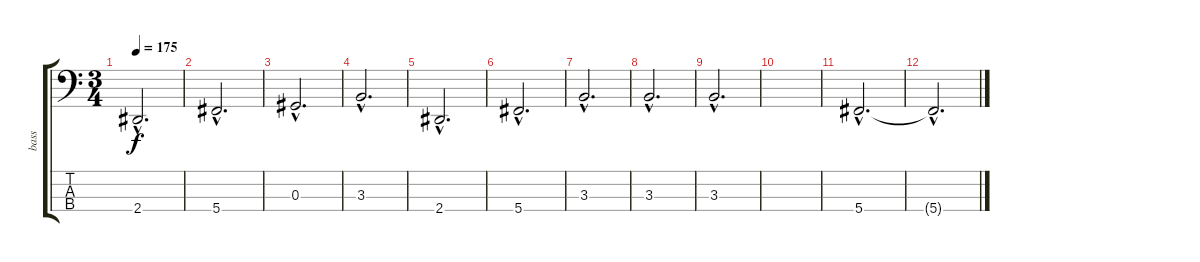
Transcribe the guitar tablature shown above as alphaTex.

\track ("bass" "bass") {instrument electricbassfinger}
\staff {score tabs}
\tuning (Gb2 Db2 Ab1 Db1) {hide}
\ts (3 4)
\tempo 175
\clef f4
\ks c
2.4{hac}.2{d dy f} |
5.4{hac}.2{d} |
0.3{hac}.2{d} |
3.3{hac}.2{d} |
2.4{hac}.2{d} |
5.4{hac}.2{d} |
3.3{hac}.2{d} |
3.3{hac}.2{d} |
3.3{hac}.2{d} |
|
5.4{hac}.2{d} |
5.4{hac t}.2{d}
